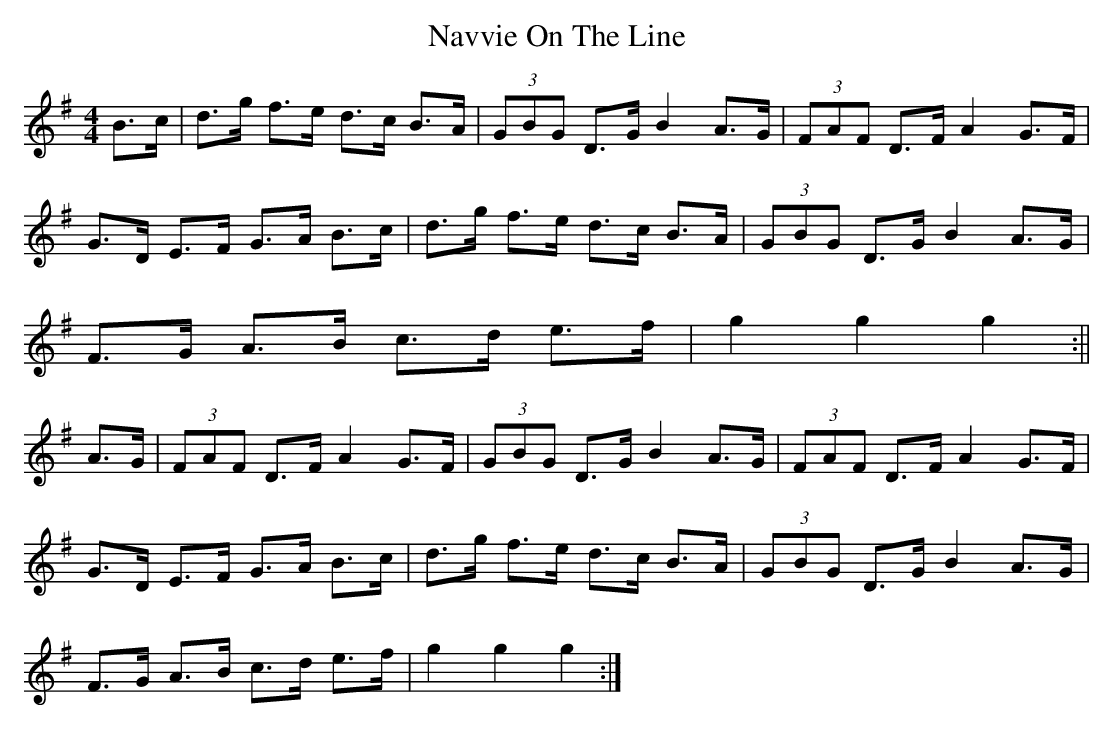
X:1
T:Navvie On The Line
M:4/4
L:1/8
K:G
B>c|d>g f>e d>c B>A|(3GBG D>G B2 A>G|(3FAF D>F A2 G>F|
G>D E>F G>A B>c|d>g f>e d>c B>A|(3GBG D>G B2 A>G|
F>G A>B c>d e>f|g2 g2 g2:||
A>G|(3FAF D>F A2 G>F|(3GBG D>G B2 A>G|(3FAF D>F A2 G>F|
G>D E>F G>A B>c|d>g f>e d>c B>A|(3GBG D>G B2 A>G|
F>G A>B c>d e>f|g2 g2 g2:|
